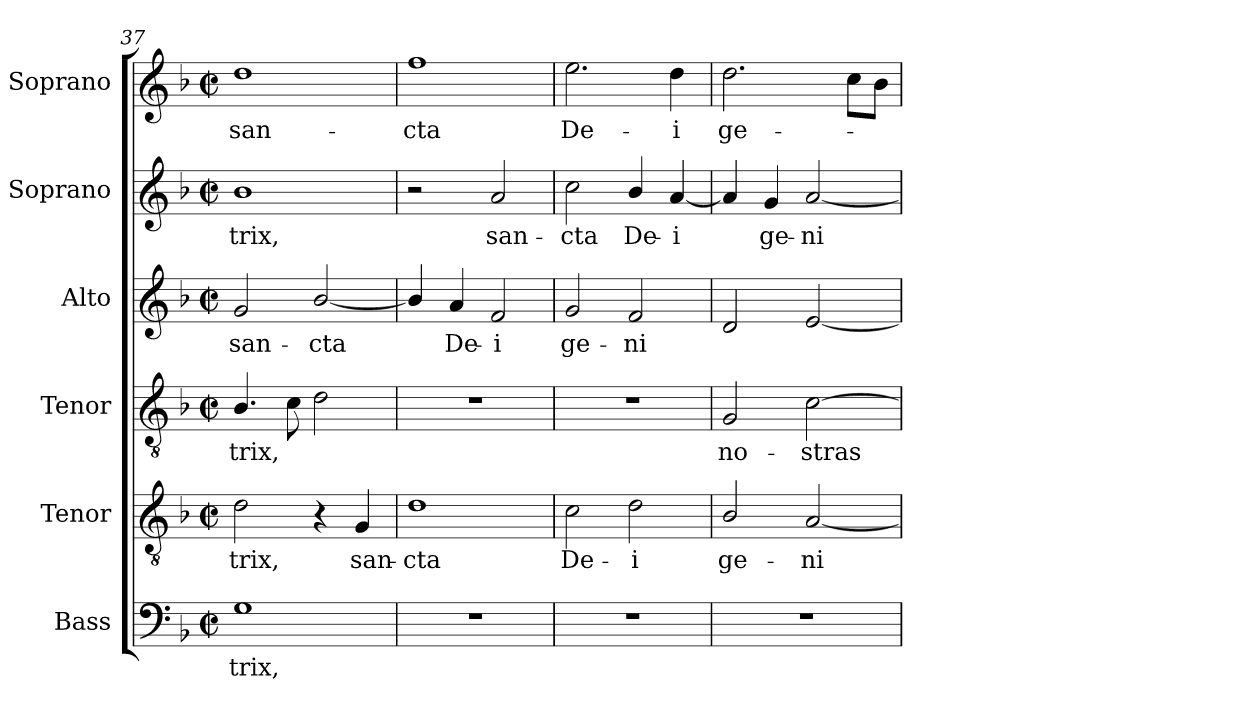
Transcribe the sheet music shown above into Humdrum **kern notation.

**kern	**text	**kern	**text	**kern	**text	**kern	**text	**kern	**text	**kern	**text
*part6	*part6	*part5	*part5	*part4	*part4	*part3	*part3	*part2	*part2	*part1	*part1
*staff6	*staff6	*staff5	*staff5	*staff4	*staff4	*staff3	*staff3	*staff2	*staff2	*staff1	*staff1
*I"Bass	*	*I"Tenor	*	*I"Tenor	*	*I"Alto	*	*I"Soprano	*	*I"Soprano	*
*I'B	*	*I'T2	*	*I'T1	*	*I'A	*	*I'S2	*	*I'S1	*
*clefF4	*	*clefGv2	*	*clefGv2	*	*clefG2	*	*clefG2	*	*clefG2	*
*	*	*ITrd7c12	*	*ITrd7c12	*	*	*	*	*	*	*
*k[b-]	*	*k[b-]	*	*k[b-]	*	*k[b-]	*	*k[b-]	*	*k[b-]	*
*F:	*	*F:	*	*F:	*	*F:	*	*F:	*	*F:	*
*M2/2	*	*M2/2	*	*M2/2	*	*M2/2	*	*M2/2	*	*M2/2	*
*met(c|)	*	*met(c|)	*	*met(c|)	*	*met(c|)	*	*met(c|)	*	*met(c|)	*
=37	=37	=37	=37	=37	=37	=37	=37	=37	=37	=37	=37
!	!LO:LY:b:color=#000000	!	!	!	!	!	!	!	!	!	!
!	!	!	!LO:LY:b:color=#000000	!	!	!	!	!	!	!	!
!	!	!	!	!	!LO:LY:b:color=#000000	!	!	!	!	!	!
!	!	!	!	!	!	!	!LO:LY:b:color=#000000	!	!	!	!
!	!	!	!	!	!	!	!	!	!LO:LY:b:color=#000000	!	!
!	!	!	!	!	!	!	!	!	!	!	!LO:LY:b:color=#000000
1Gi	-trix,	2Di\	-trix,	4.BB-i/	-trix,	2gi/	san-	1b-i	-trix,	1ddi	san-
.	.	.	.	8Ci\	.	.	.	.	.	.	.
!	!	!	!	!	!	!	!LO:LY:b:color=#000000	!	!	!	!
.	.	4r	.	2Di\	.	[2b-i/	-cta	.	.	.	.
!	!	!	!LO:LY:b:color=#000000	!	!	!	!	!	!	!	!
.	.	4GGi/	san-	.	.	.	.	.	.	.	.
=38	=38	=38	=38	=38	=38	=38	=38	=38	=38	=38	=38
!	!	!	!LO:LY:b:color=#000000	!	!	!	!	!	!	!	!
!	!	!	!	!	!	!	!	!	!	!	!LO:LY:b:color=#000000
1r	.	1Di	-cta	1r	.	4b-i/]	.	2r	.	1ffi	-cta
!	!	!	!	!	!	!	!LO:LY:b:color=#000000	!	!	!	!
.	.	.	.	.	.	4ai/	De-	.	.	.	.
!	!	!	!	!	!	!	!LO:LY:b:color=#000000	!	!	!	!
!	!	!	!	!	!	!	!	!	!LO:LY:b:color=#000000	!	!
.	.	.	.	.	.	2fi/	-i	2ai/	san-	.	.
=39	=39	=39	=39	=39	=39	=39	=39	=39	=39	=39	=39
!	!	!	!LO:LY:b:color=#000000	!	!	!	!	!	!	!	!
!	!	!	!	!	!	!	!LO:LY:b:color=#000000	!	!	!	!
!	!	!	!	!	!	!	!	!	!LO:LY:b:color=#000000	!	!
!	!	!	!	!	!	!	!	!	!	!	!LO:LY:b:color=#000000
1r	.	2Ci\	De-	1r	.	2gi/	ge-	2cci\	-cta	2.eei\	De-
!	!	!	!LO:LY:b:color=#000000	!	!	!	!	!	!	!	!
!	!	!	!	!	!	!	!LO:LY:b:color=#000000	!	!	!	!
!	!	!	!	!	!	!	!	!	!LO:LY:b:color=#000000	!	!
.	.	2Di\	-i	.	.	2fi/	-ni-	4b-i/	De-	.	.
!	!	!	!	!	!	!	!	!	!LO:LY:b:color=#000000	!	!
!	!	!	!	!	!	!	!	!	!	!	!LO:LY:b:color=#000000
.	.	.	.	.	.	.	.	[4ai/	-i	4ddi\	-i
=40	=40	=40	=40	=40	=40	=40	=40	=40	=40	=40	=40
!	!	!	!LO:LY:b:color=#000000	!	!	!	!	!	!	!	!
!	!	!	!	!	!LO:LY:b:color=#000000	!	!	!	!	!	!
!	!	!	!	!	!	!	!LO:LY:b:color=#000000	!	!	!	!
!	!	!	!	!	!	!	!	!	!	!	!LO:LY:b:color=#000000
1r	.	2BB-i/	ge-	2GGi/	no-	2di/	--	4ai/]	.	2.ddi\	ge-
!	!	!	!	!	!	!	!	!	!LO:LY:b:color=#000000	!	!
.	.	.	.	.	.	.	.	4gi/	ge-	.	.
!	!	!	!LO:LY:b:color=#000000	!	!	!	!	!	!	!	!
!	!	!	!	!	!LO:LY:b:color=#000000	!	!	!	!	!	!
!	!	!	!	!	!	!	!	!	!LO:LY:b:color=#000000	!	!
.	.	[2AAi/	-ni-	[2Ci\	-stras	[2ei/	.	[2ai/	-ni-	.	.
.	.	.	.	.	.	.	.	.	.	8cci\L	.
.	.	.	.	.	.	.	.	.	.	8b-i\J	.
=	=	=	=	=	=	=	=	=	=	=	=
*-	*-	*-	*-	*-	*-	*-	*-	*-	*-	*-	*-
